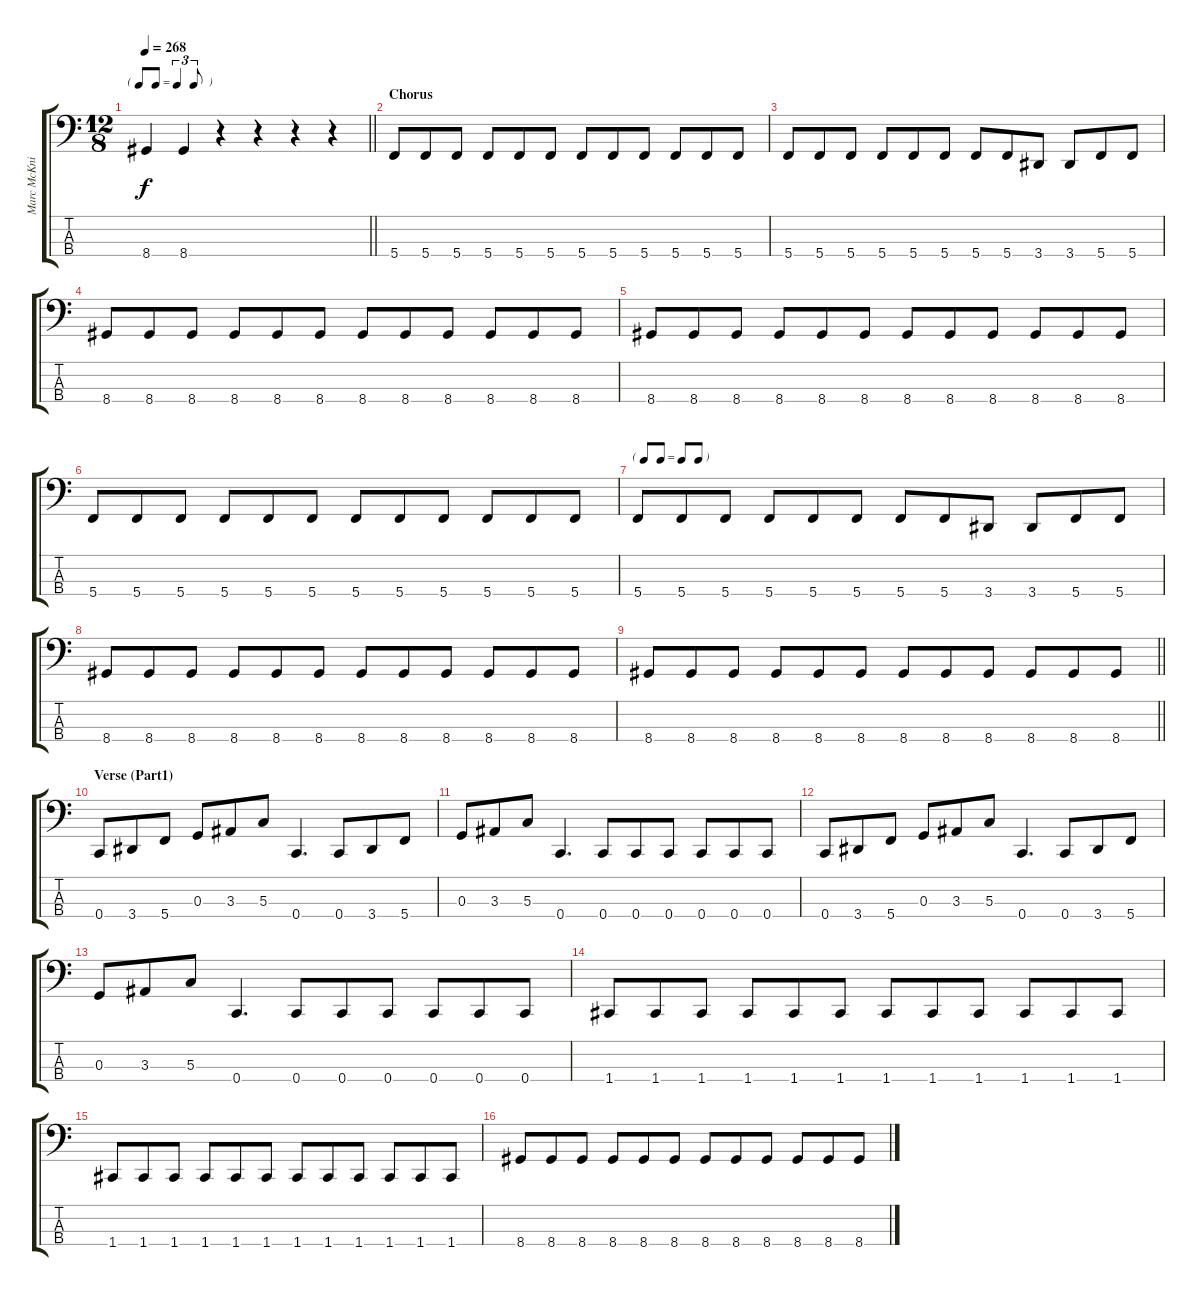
\track ("Marc McKnight" "Marc McKni") {instrument electricbasspick}
\staff {score tabs}
\tuning (F2 C2 G1 C1) {hide}
\ts (12 8)
\tf triplet8th
\tempo 268
\clef f4
\barLineRight lightlight
\ks c
8.4.4{dy f} 8.4.4 r.4 r.4 r.4 r.4 |
\section ("" "Chorus")
5.4.8 5.4.8 5.4.8 5.4.8 5.4.8 5.4.8 5.4.8 5.4.8 5.4.8 5.4.8 5.4.8 5.4.8 |
5.4.8 5.4.8 5.4.8 5.4.8 5.4.8 5.4.8 5.4.8 5.4.8 3.4.8 3.4.8 5.4.8 5.4.8 |
8.4.8 8.4.8 8.4.8 8.4.8 8.4.8 8.4.8 8.4.8 8.4.8 8.4.8 8.4.8 8.4.8 8.4.8 |
8.4.8 8.4.8 8.4.8 8.4.8 8.4.8 8.4.8 8.4.8 8.4.8 8.4.8 8.4.8 8.4.8 8.4.8 |
5.4.8 5.4.8 5.4.8 5.4.8 5.4.8 5.4.8 5.4.8 5.4.8 5.4.8 5.4.8 5.4.8 5.4.8 |
\tf none
5.4.8 5.4.8 5.4.8 5.4.8 5.4.8 5.4.8 5.4.8 5.4.8 3.4.8 3.4.8 5.4.8 5.4.8 |
8.4.8 8.4.8 8.4.8 8.4.8 8.4.8 8.4.8 8.4.8 8.4.8 8.4.8 8.4.8 8.4.8 8.4.8 |
\barLineRight lightlight
8.4.8 8.4.8 8.4.8 8.4.8 8.4.8 8.4.8 8.4.8 8.4.8 8.4.8 8.4.8 8.4.8 8.4.8 |
\section ("" "Verse (Part1)")
0.4.8 3.4.8 5.4.8 0.3.8 3.3.8 5.3.8 0.4.4{d} 0.4.8 3.4.8 5.4.8 |
0.3.8 3.3.8 5.3.8 0.4.4{d} 0.4.8 0.4.8 0.4.8 0.4.8 0.4.8 0.4.8 |
0.4.8 3.4.8 5.4.8 0.3.8 3.3.8 5.3.8 0.4.4{d} 0.4.8 3.4.8 5.4.8 |
0.3.8 3.3.8 5.3.8 0.4.4{d} 0.4.8 0.4.8 0.4.8 0.4.8 0.4.8 0.4.8 |
1.4.8 1.4.8 1.4.8 1.4.8 1.4.8 1.4.8 1.4.8 1.4.8 1.4.8 1.4.8 1.4.8 1.4.8 |
1.4.8 1.4.8 1.4.8 1.4.8 1.4.8 1.4.8 1.4.8 1.4.8 1.4.8 1.4.8 1.4.8 1.4.8 |
8.4.8 8.4.8 8.4.8 8.4.8 8.4.8 8.4.8 8.4.8 8.4.8 8.4.8 8.4.8 8.4.8 8.4.8
